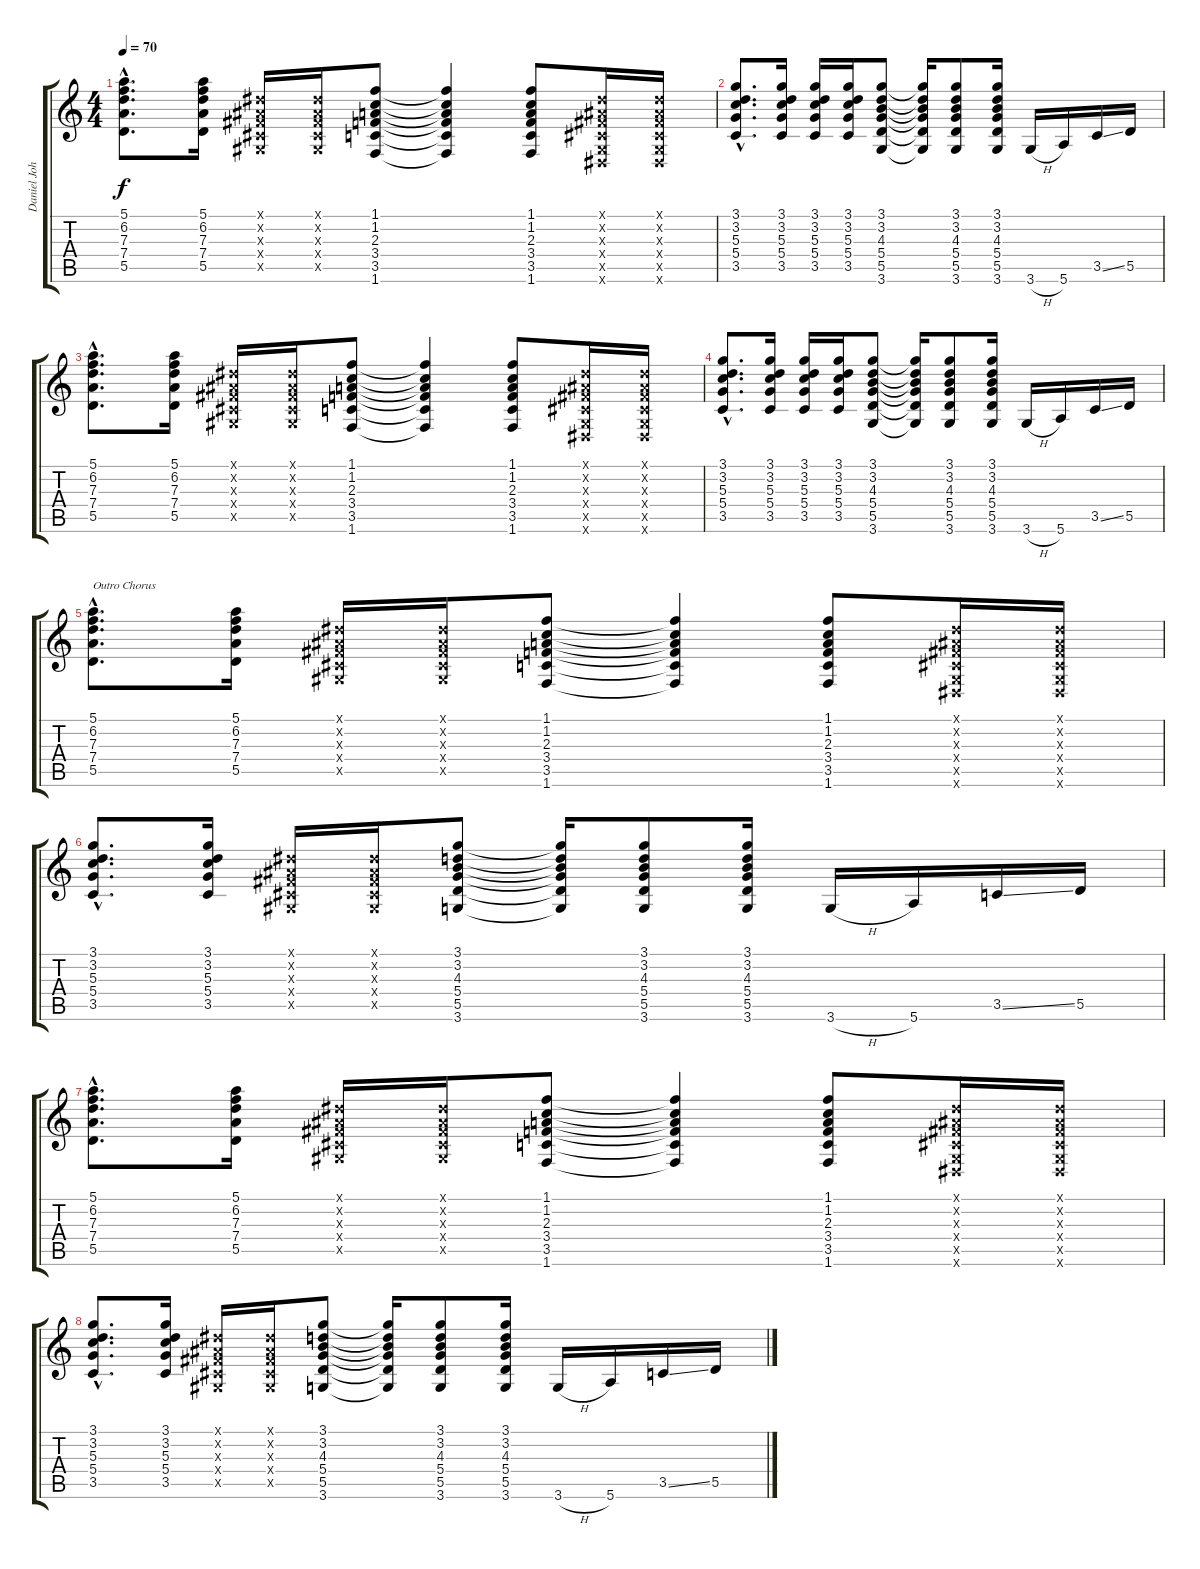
\track ("Daniel Johns (gtr4)" "Daniel Joh") {instrument acousticguitarnylon}
\staff {score tabs}
\tuning (E4 B3 G3 D3 A2 E2) {hide}
\ts (4 4)
\tempo 70
\clef g2
\ks c
(5.1{hac} 6.2{hac} 7.3{hac} 7.4{hac} 5.5{hac}).8{d dy f} (5.1 6.2 7.3 7.4 5.5).16 (-1.1{x} -1.2{x} -1.3{x} -1.4{x} -1.5{x}).16 (-1.1{x} -1.2{x} -1.3{x} -1.4{x} -1.5{x}).16 (1.1 1.2 2.3 3.4 3.5 1.6).8 (1.1{t} 1.2{t} 2.3{t} 3.4{t} 3.5{t} 1.6{t}).4 (1.1 1.2 2.3 3.4 3.5 1.6).8 (-1.1{x} -1.2{x} -1.3{x} -1.4{x} -1.5{x} -1.6{x}).16 (-1.1{x} -1.2{x} -1.3{x} -1.4{x} -1.5{x} -1.6{x}).16 |
(3.1{hac} 3.2{hac} 5.3{hac} 5.4{hac} 3.5{hac}).8{d} (3.1 3.2 5.3 5.4 3.5).16 (3.1 3.2 5.3 5.4 3.5).16 (3.1 3.2 5.3 5.4 3.5).16 (3.1 3.2 4.3 5.4 5.5 3.6).8 (3.1{t} 3.2{t} 4.3{t} 5.4{t} 5.5{t} 3.6{t}).16 (3.1 3.2 4.3 5.4 5.5 3.6).8 (3.1 3.2 4.3 5.4 5.5 3.6).16 3.6{h}.16 5.6.16 3.5{ss}.16 5.5.16 |
(5.1{hac} 6.2{hac} 7.3{hac} 7.4{hac} 5.5{hac}).8{d} (5.1 6.2 7.3 7.4 5.5).16 (-1.1{x} -1.2{x} -1.3{x} -1.4{x} -1.5{x}).16 (-1.1{x} -1.2{x} -1.3{x} -1.4{x} -1.5{x}).16 (1.1 1.2 2.3 3.4 3.5 1.6).8 (1.1{t} 1.2{t} 2.3{t} 3.4{t} 3.5{t} 1.6{t}).4 (1.1 1.2 2.3 3.4 3.5 1.6).8 (-1.1{x} -1.2{x} -1.3{x} -1.4{x} -1.5{x} -1.6{x}).16 (-1.1{x} -1.2{x} -1.3{x} -1.4{x} -1.5{x} -1.6{x}).16 |
(3.1{hac} 3.2{hac} 5.3{hac} 5.4{hac} 3.5{hac}).8{d} (3.1 3.2 5.3 5.4 3.5).16 (3.1 3.2 5.3 5.4 3.5).16 (3.1 3.2 5.3 5.4 3.5).16 (3.1 3.2 4.3 5.4 5.5 3.6).8 (3.1{t} 3.2{t} 4.3{t} 5.4{t} 5.5{t} 3.6{t}).16 (3.1 3.2 4.3 5.4 5.5 3.6).8 (3.1 3.2 4.3 5.4 5.5 3.6).16 3.6{h}.16 5.6.16 3.5{ss}.16 5.5.16 |
(5.1{hac} 6.2{hac} 7.3{hac} 7.4{hac} 5.5{hac}).8{d txt "Outro Chorus"} (5.1 6.2 7.3 7.4 5.5).16 (-1.1{x} -1.2{x} -1.3{x} -1.4{x} -1.5{x}).16 (-1.1{x} -1.2{x} -1.3{x} -1.4{x} -1.5{x}).16 (1.1 1.2 2.3 3.4 3.5 1.6).8 (1.1{t} 1.2{t} 2.3{t} 3.4{t} 3.5{t} 1.6{t}).4 (1.1 1.2 2.3 3.4 3.5 1.6).8 (-1.1{x} -1.2{x} -1.3{x} -1.4{x} -1.5{x} -1.6{x}).16 (-1.1{x} -1.2{x} -1.3{x} -1.4{x} -1.5{x} -1.6{x}).16 |
(3.1{hac} 3.2{hac} 5.3{hac} 5.4{hac} 3.5{hac}).8{d} (3.1 3.2 5.3 5.4 3.5).16 (-1.1{x} -1.2{x} -1.3{x} -1.4{x} -1.5{x}).16 (-1.1{x} -1.2{x} -1.3{x} -1.4{x} -1.5{x}).16 (3.1 3.2 4.3 5.4 5.5 3.6).8 (3.1{t} 3.2{t} 4.3{t} 5.4{t} 5.5{t} 3.6{t}).16 (3.1 3.2 4.3 5.4 5.5 3.6).8 (3.1 3.2 4.3 5.4 5.5 3.6).16 3.6{h}.16 5.6.16 3.5{ss}.16 5.5.16 |
(5.1{hac} 6.2{hac} 7.3{hac} 7.4{hac} 5.5{hac}).8{d} (5.1 6.2 7.3 7.4 5.5).16 (-1.1{x} -1.2{x} -1.3{x} -1.4{x} -1.5{x}).16 (-1.1{x} -1.2{x} -1.3{x} -1.4{x} -1.5{x}).16 (1.1 1.2 2.3 3.4 3.5 1.6).8 (1.1{t} 1.2{t} 2.3{t} 3.4{t} 3.5{t} 1.6{t}).4 (1.1 1.2 2.3 3.4 3.5 1.6).8 (-1.1{x} -1.2{x} -1.3{x} -1.4{x} -1.5{x} -1.6{x}).16 (-1.1{x} -1.2{x} -1.3{x} -1.4{x} -1.5{x} -1.6{x}).16 |
(3.1{hac} 3.2{hac} 5.3{hac} 5.4{hac} 3.5{hac}).8{d} (3.1 3.2 5.3 5.4 3.5).16 (-1.1{x} -1.2{x} -1.3{x} -1.4{x} -1.5{x}).16 (-1.1{x} -1.2{x} -1.3{x} -1.4{x} -1.5{x}).16 (3.1 3.2 4.3 5.4 5.5 3.6).8 (3.1{t} 3.2{t} 4.3{t} 5.4{t} 5.5{t} 3.6{t}).16 (3.1 3.2 4.3 5.4 5.5 3.6).8 (3.1 3.2 4.3 5.4 5.5 3.6).16 3.6{h}.16 5.6.16 3.5{ss}.16 5.5.16
